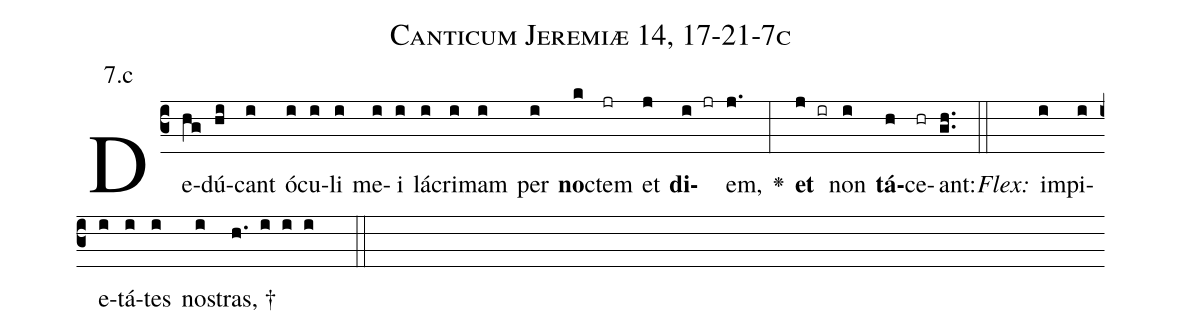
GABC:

name: Canticum Jeremiæ 14, 17-21-7c;
annotation: 7.c;
%%
(c3)De(hg)dú(hi)cant(i) ó(i)cu(i)li(i) me(i)i(i) lá(i)cri(i)mam(i) per(i) <b>no</b>(k)ctem(jr) et(j) <b>di</b>(i jr)em,(j.) <v>\greheightstar</v>(:) <b>et</b>(j ir) non(i) <b>tá</b>(h)ce(hr)ant:(gh..) (::)
<i>Flex:</i>()  im(i)pi(i)e(i)tá(i)tes(i) no(i)stras, †(h. i i i  ::)

%E(i) u(i) o(j) u(i) a(h) e.(gh..) (::)
